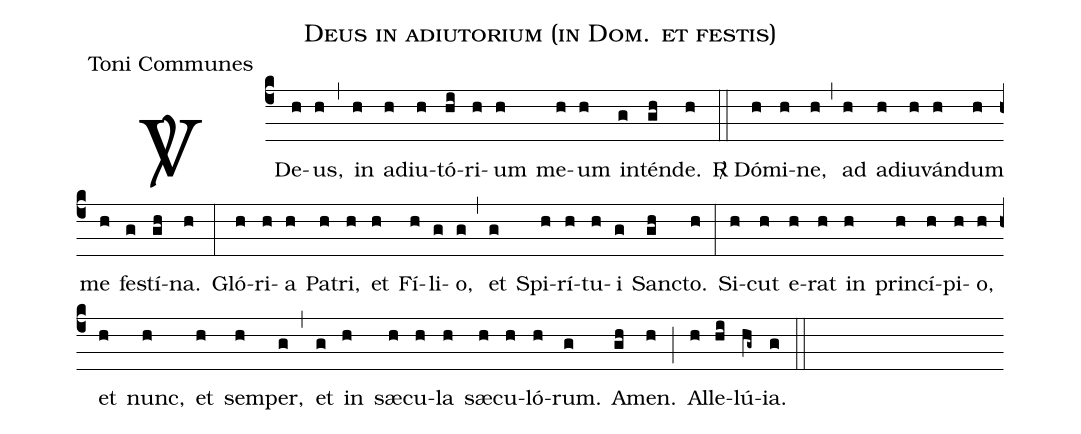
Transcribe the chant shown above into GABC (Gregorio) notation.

name:Deus in adiutorium (in Dom. et festis);
office-part:Toni Communes;
%%
(c4) <sp>V/</sp> De(h)us,(h) (,) in(h) ad(h)iu(h)tó(hi)ri(h)um(h) me(h)um(h) in(g)tén(gh)de.(h) (::)
<sp>R/</sp> Dó(h)mi(h)ne,(h) (,) ad(h) ad(h)iu(h)ván(h)dum(h) me(h) fe(g)stí(gh)na.(h) (:)
Gló(h)ri(h)a(h) Pa(h)tri,(h) et(h) Fí(h)li(g)o,(g) (,) et(g) Spi(h)rí(h)tu(h)i(g) San(gh)cto.(h) (:)
Si(h)cut(h) e(h)rat(h) in(h) prin(h)cí(h)pi(h)o,(h) et(h) nunc,(h) et(h) sem(h)per,(g) (,)
et(g) in(h) sæ(h)cu(h)la(h) sæ(h)cu(h)ló(h)rum.(g) A(gh)men.(h) (;) Al(h)le(hi)lú(hg~)ia.(g) (::)
